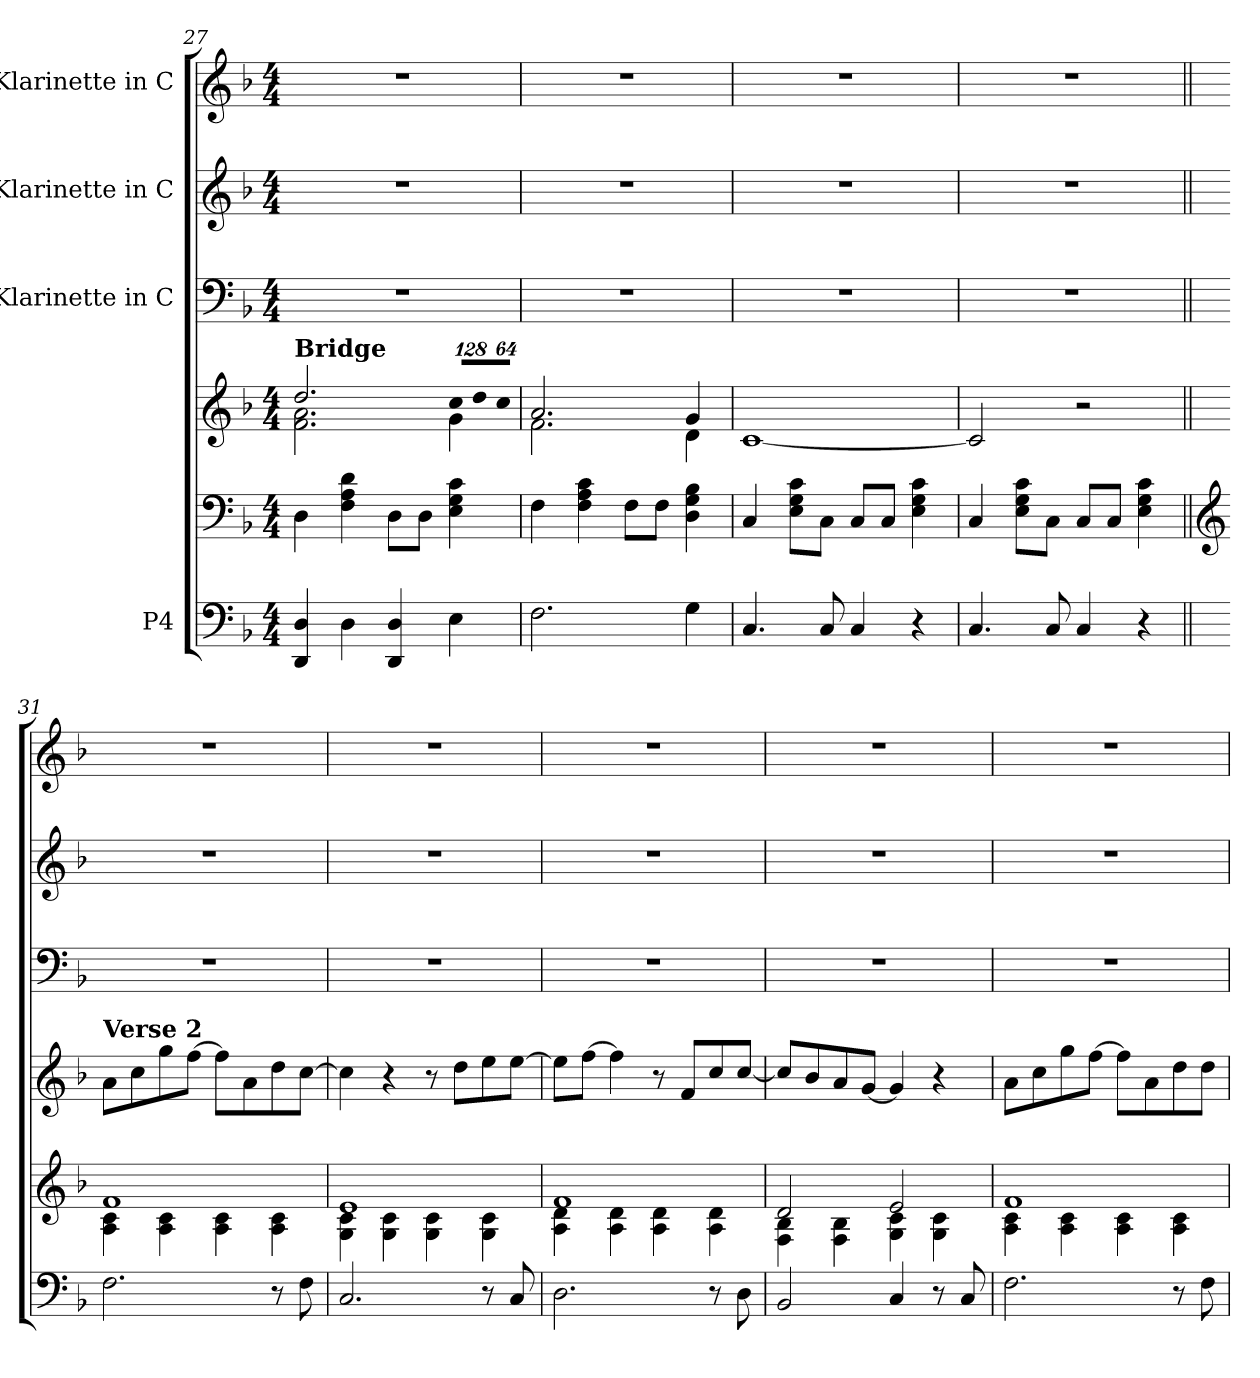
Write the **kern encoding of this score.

**kern	**kern	**kern	**kern	**kern	**kern
*part4	*part4	*part4	*part3	*part2	*part1
*staff6	*staff5	*staff4	*staff3	*staff2	*staff1
*I"P4	*	*	*I"Klarinette in C	*I"Klarinette in C	*I"Klarinette in C
!!LO:LB:g=z
*clefF4	*clefF4	*clefG2	*clefF4	*clefG2	*clefG2
*k[b-]	*k[b-]	*k[b-]	*k[b-]	*k[b-]	*k[b-]
*F:	*F:	*F:	*F:	*F:	*F:
*M4/4	*M4/4	*M4/4	*M4/4	*M4/4	*M4/4
=27	=27	=27	=27	=27	=27
*	*	*^	*	*	*
!	!	!LO:TX:a:B:t=Bridge	!	!	!	!
4DDi/ 4Di	4Di\	2.ddi/	2.fi\ 2.ai	1r	1r	1r
4Di\	4Fi\ 4Ai 4di	.	.	.	.	.
4DDi/ 4Di	8Di\L	.	.	.	.	.
.	8Di\J	.	.	.	.	.
*	*	*Xbrackettup	*	*	*	*
!	!	!LO:N:vis=8	!	!	!	!
4Ei\	4Ei\ 4Gi 4ci	1024%85cci/L	4gi\	.	.	.
!	!	!LO:N:vis=8	!	!	!	!
.	.	1024%85ddi/	.	.	.	.
!	!	!LO:N:vis=8	!	!	!	!
.	.	512%43cci/J	.	.	.	.
=28	=28	=28	=28	=28	=28	=28
2.Fi\	4Fi\	2.ai/	2.fi\	1r	1r	1r
.	4Fi\ 4Ai 4ci	.	.	.	.	.
.	8Fi\L	.	.	.	.	.
.	8Fi\J	.	.	.	.	.
4Gi\	4Di\ 4Gi 4B-i	4gi/	4di\	.	.	.
*	*	*v	*v	*	*	*
=29	=29	=29	=29	=29	=29
4.Ci/	4Ci/	[1ci	1r	1r	1r
.	8Ei\ 8Gi 8ciL	.	.	.	.
8Ci/	8Ci\J	.	.	.	.
4Ci/	8Ci/L	.	.	.	.
.	8Ci/J	.	.	.	.
4r	4Ei\ 4Gi 4ci	.	.	.	.
=30	=30	=30	=30	=30	=30
4.Ci/	4Ci/	2ci/]	1r	1r	1r
.	8Ei\ 8Gi 8ciL	.	.	.	.
8Ci/	8Ci\J	.	.	.	.
4Ci/	8Ci/L	2r	.	.	.
.	8Ci/J	.	.	.	.
4r	4Ei\ 4Gi 4ci	.	.	.	.
!!LO:LB:g=z
=31||	=31||	=31||	=31||	=31||	=31||
*	*clefG2	*	*	*	*
*	*^	*	*	*	*
!	!	!	!LO:TX:a:B:t=Verse 2	!	!	!
2.Fi\	1fi	4Ai\ 4ci	8ai\L	1r	1r	1r
.	.	.	8cci\	.	.	.
.	.	4Ai\ 4ci	8ggi\	.	.	.
.	.	.	[8ffi\J	.	.	.
.	.	4Ai\ 4ci	8ffi\L]	.	.	.
.	.	.	8ai\	.	.	.
8r	.	4Ai\ 4ci	8ddi\	.	.	.
8Fi\	.	.	[8cci\J	.	.	.
=32	=32	=32	=32	=32	=32	=32
2.Ci/	1ei	4Gi\ 4ci	4cci\]	1r	1r	1r
.	.	4Gi\ 4ci	4r	.	.	.
.	.	4Gi\ 4ci	8r	.	.	.
.	.	.	8ddi\L	.	.	.
8r	.	4Gi\ 4ci	8eei\	.	.	.
8Ci/	.	.	[8eei\J	.	.	.
=33	=33	=33	=33	=33	=33	=33
2.Di\	1fi	4Ai\ 4di	8eei\L]	1r	1r	1r
.	.	.	[8ffi\J	.	.	.
.	.	4Ai\ 4di	4ffi\]	.	.	.
.	.	4Ai\ 4di	8r	.	.	.
.	.	.	8fi/L	.	.	.
8r	.	4Ai\ 4di	8cci/	.	.	.
8Di\	.	.	[8cci/J	.	.	.
=34	=34	=34	=34	=34	=34	=34
2BB-i/	2di/	4Fi\ 4B-i	8cci/L]	1r	1r	1r
.	.	.	8b-i/	.	.	.
.	.	4Fi\ 4B-i	8ai/	.	.	.
.	.	.	[8gi/J	.	.	.
4Ci/	2ei/	4Gi\ 4ci	4gi/]	.	.	.
8r	.	4Gi\ 4ci	4r	.	.	.
8Ci/	.	.	.	.	.	.
!!LO:PB:g=z
=35	=35	=35	=35	=35	=35	=35
2.Fi\	1fi	4Ai\ 4ci	8ai\L	1r	1r	1r
.	.	.	8cci\	.	.	.
.	.	4Ai\ 4ci	8ggi\	.	.	.
.	.	.	[8ffi\J	.	.	.
.	.	4Ai\ 4ci	8ffi\L]	.	.	.
.	.	.	8ai\	.	.	.
8r	.	4Ai\ 4ci	8ddi\	.	.	.
8Fi\	.	.	8ddi\J	.	.	.
*	*v	*v	*	*	*	*
=	=	=	=	=	=
*-	*-	*-	*-	*-	*-
